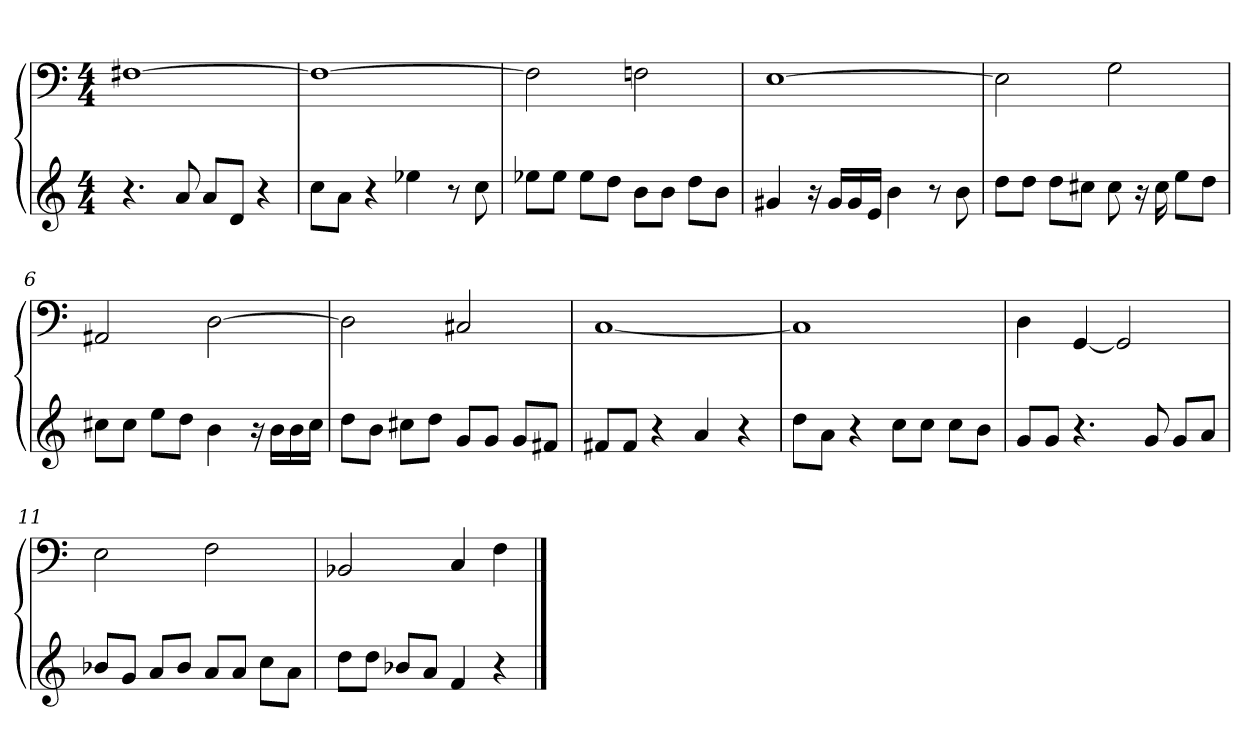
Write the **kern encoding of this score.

**kern	**kern
*part1	*part1
*staff2	*staff1
*	*clefF4
*k[]	*k[]
*C:	*C:
*M4/4	*M4/4
=1	=1
4.r	[1F#X
8a	.
8aL	.
8dJ	.
4r	.
=2	=2
8ccL	1F#_
8aJ	.
4r	.
4ee-X	.
8r	.
8cc	.
=3	=3
8ee-XL	2F#]
8ee-J	.
8ee-L	.
8ddJ	.
8bL	2Fn
8bJ	.
8ddL	.
8bJ	.
=4	=4
4g#X	[1E
16r	.
16g#LL	.
16g#	.
16eJJ	.
4b	.
8r	.
8b	.
=5	=5
8ddL	2E]
8ddJ	.
8ddL	.
8cc#XJ	.
8cc#	2G
16r	.
16cc#	.
8eeL	.
8ddJ	.
=6	=6
8cc#XL	2AA#X
8cc#J	.
8eeL	.
8ddJ	.
4b	[2D
16r	.
16bLL	.
16b	.
16cc#JJ	.
=7	=7
8ddL	2D]
8bJ	.
8cc#XL	.
8ddJ	.
8gL	2C#X
8gJ	.
8gL	.
8f#XJ	.
=8	=8
8f#XL	[1C
8f#J	.
4r	.
4a	.
4r	.
=9	=9
8ddL	1C]
8aJ	.
4r	.
8ccL	.
8ccJ	.
8ccL	.
8bJ	.
=10	=10
8gL	4D
8gJ	.
4.r	[4GG
.	2GG]
8g	.
8gL	.
8aJ	.
=11	=11
8b-XL	2E
8gJ	.
8aL	.
8b-J	.
8aL	2F
8aJ	.
8ccL	.
8aJ	.
=12	=12
8ddL	2BB-X
8ddJ	.
8b-XL	.
8aJ	.
4f	4C
4r	4F
==	==
*-	*-
